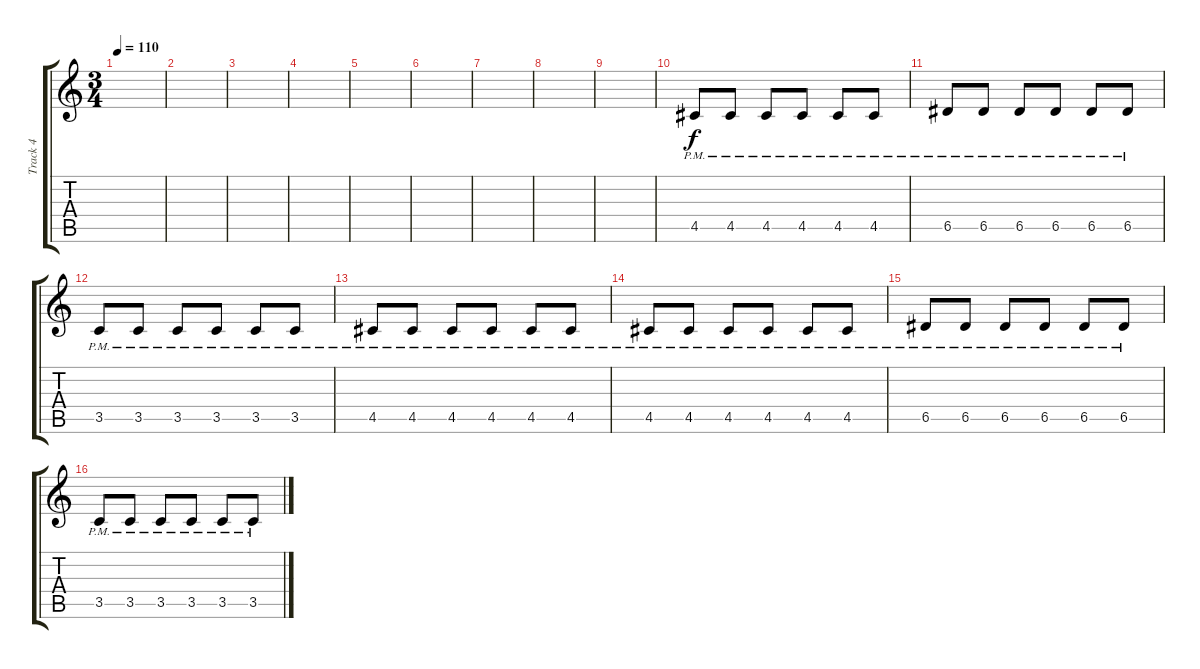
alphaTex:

\track ("Track 4" "Track 4") {instrument overdrivenguitar}
\staff {score tabs}
\tuning (E4 B3 G3 D3 A2 E2) {hide}
\ts (3 4)
\tempo 110
\clef g2
\ks c
|
|
|
|
|
|
|
|
|
4.5{pm}.8 4.5{pm}.8 4.5{pm}.8 4.5{pm}.8 4.5{pm}.8 4.5{pm}.8 |
6.5{pm}.8 6.5{pm}.8 6.5{pm}.8 6.5{pm}.8 6.5{pm}.8 6.5{pm}.8 |
3.5{pm}.8 3.5{pm}.8 3.5{pm}.8 3.5{pm}.8 3.5{pm}.8 3.5{pm}.8 |
4.5{pm}.8 4.5{pm}.8 4.5{pm}.8 4.5{pm}.8 4.5{pm}.8 4.5{pm}.8 |
4.5{pm}.8 4.5{pm}.8 4.5{pm}.8 4.5{pm}.8 4.5{pm}.8 4.5{pm}.8 |
6.5{pm}.8 6.5{pm}.8 6.5{pm}.8 6.5{pm}.8 6.5{pm}.8 6.5{pm}.8 |
3.5{pm}.8 3.5{pm}.8 3.5{pm}.8 3.5{pm}.8 3.5{pm}.8 3.5{pm}.8
